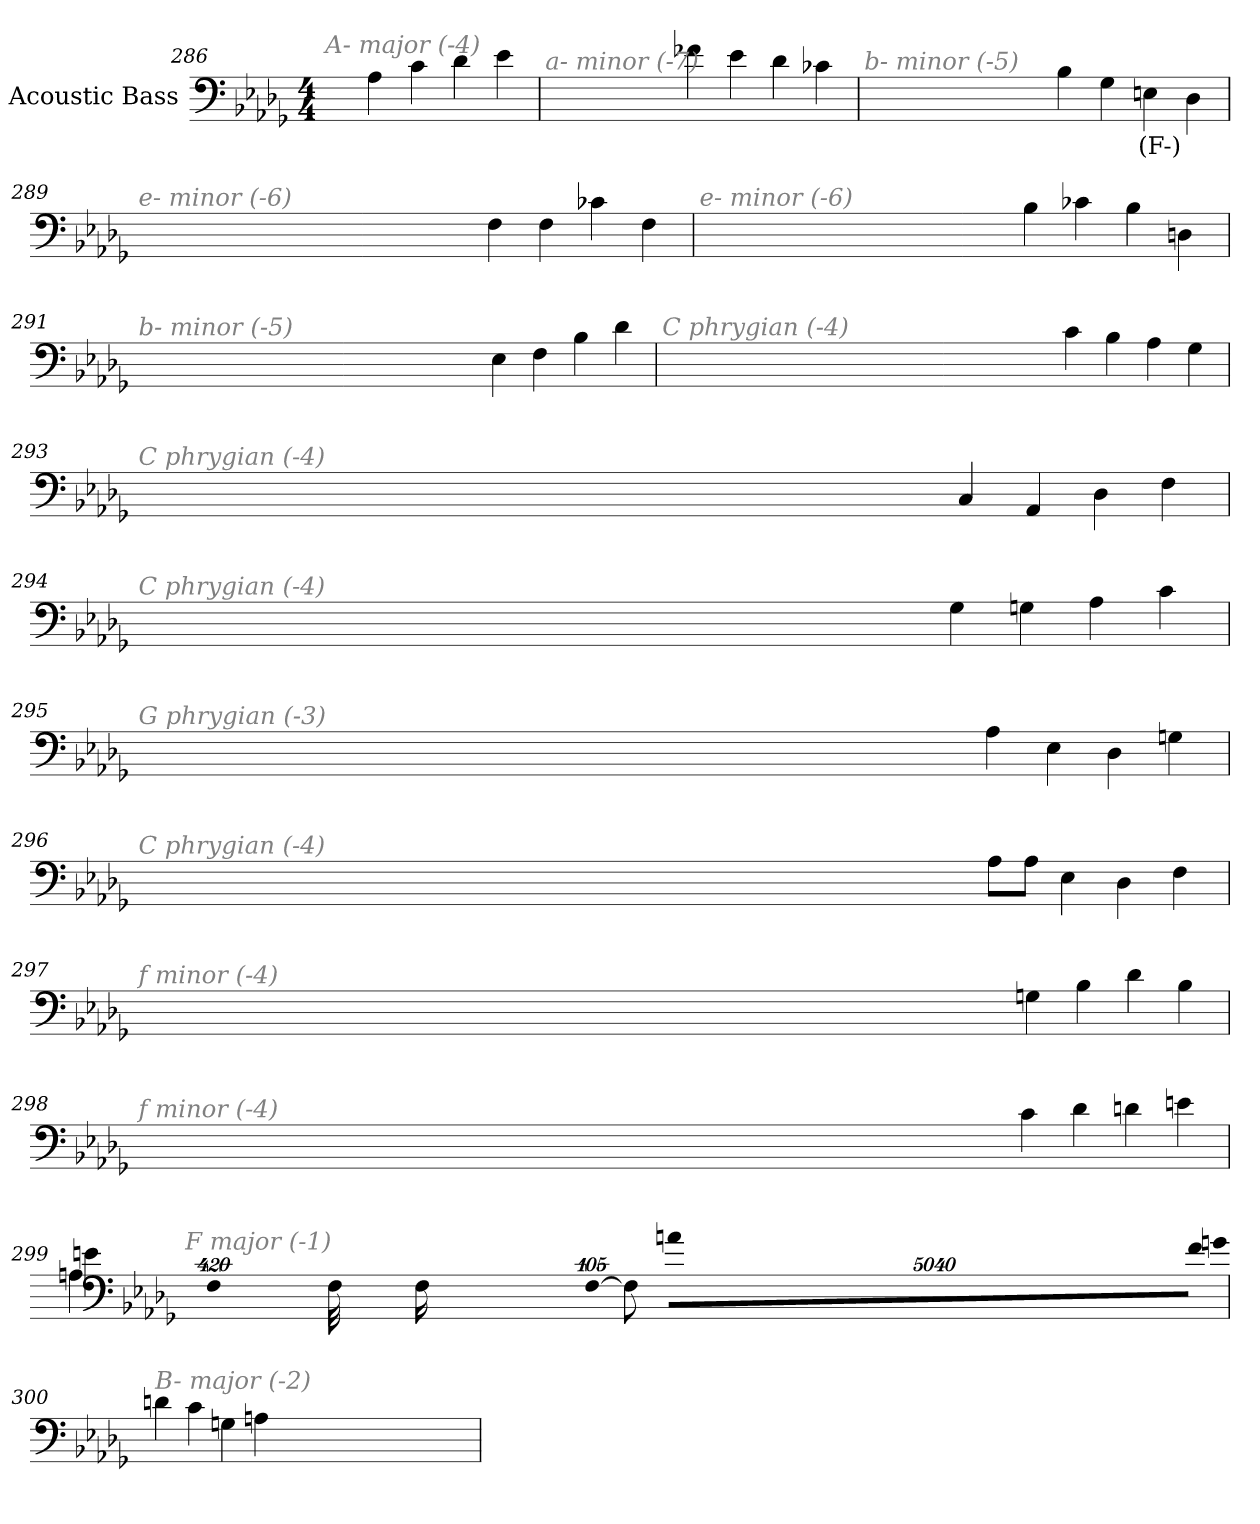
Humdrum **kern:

**kern	**text
*part1	*part1
*staff1	*staff1
*I"Acoustic Bass	*
*clefF4	*
*ITrd7c12	*
*k[b-e-a-d-g-]	*
*D-:	*
*M4/4	*
=286	=286
!LO:TX:i:color=#808080:t=A- major (-4)	!
4AA-	.
4C	.
4D-	.
4E-	.
=287	=287
!LO:TX:i:color=#808080:t=a- minor (-7)	!
4F-X	.
4E-	.
4D-	.
4C-X	.
=288	=288
!LO:TX:i:color=#808080:t=b- minor (-5)	!
4BB-	.
4GG-	.
4EEni	(F-)
4DD-	.
=289	=289
!LO:TX:i:color=#808080:t=e- minor (-6)	!
4FF	.
4FF	.
4C-X	.
4FF	.
=290	=290
!LO:TX:i:color=#808080:t=e- minor (-6)	!
4BB-	.
4C-X	.
4BB-	.
4DDn	.
=291	=291
!LO:TX:i:color=#808080:t=b- minor (-5)	!
4EE-	.
4FF	.
4BB-	.
4D-	.
=292	=292
!LO:TX:i:color=#808080:t=C phrygian (-4)	!
4C	.
4BB-	.
4AA-	.
4GG-	.
=293	=293
!LO:TX:i:color=#808080:t=C phrygian (-4)	!
4CC	.
4AAA-	.
4DD-	.
4FF	.
=294	=294
!LO:TX:i:color=#808080:t=C phrygian (-4)	!
4GG-	.
4GGn	.
4AA-	.
4C	.
=295	=295
!LO:TX:i:color=#808080:t=G phrygian (-3)	!
4AA-	.
4EE-	.
4DD-	.
4GGn	.
=296	=296
!LO:TX:i:color=#808080:t=C phrygian (-4)	!
8AA-L	.
8AA-J	.
4EE-	.
4DD-	.
4FF	.
=297	=297
!LO:TX:i:color=#808080:t=f minor (-4)	!
4GGn	.
4BB-	.
4D-	.
4BB-	.
=298	=298
!LO:TX:i:color=#808080:t=f minor (-4)	!
4C	.
4D-	.
4Dn	.
4En	.
=299	=299
!LO:TX:i:color=#808080:t=F major (-1)	!
!LO:N:vis=8	!
40320%3347FL	.
!LO:N:vis=8	!
40320%3347Gn	.
!LO:N:vis=8	!
40320%3347AnJ	.
!LO:N:vis=1024	!
[13440%13FF	.
8FF_	.
16FF_	.
32FF_	.
!LO:N:vis=1024%31	!
13440%407FF]	.
4AAn	.
4En	.
=300	=300
!LO:TX:i:color=#808080:t=B- major (-2)	!
4Dn	.
4C	.
4GGn	.
4AAn	.
=	=
*-	*-
